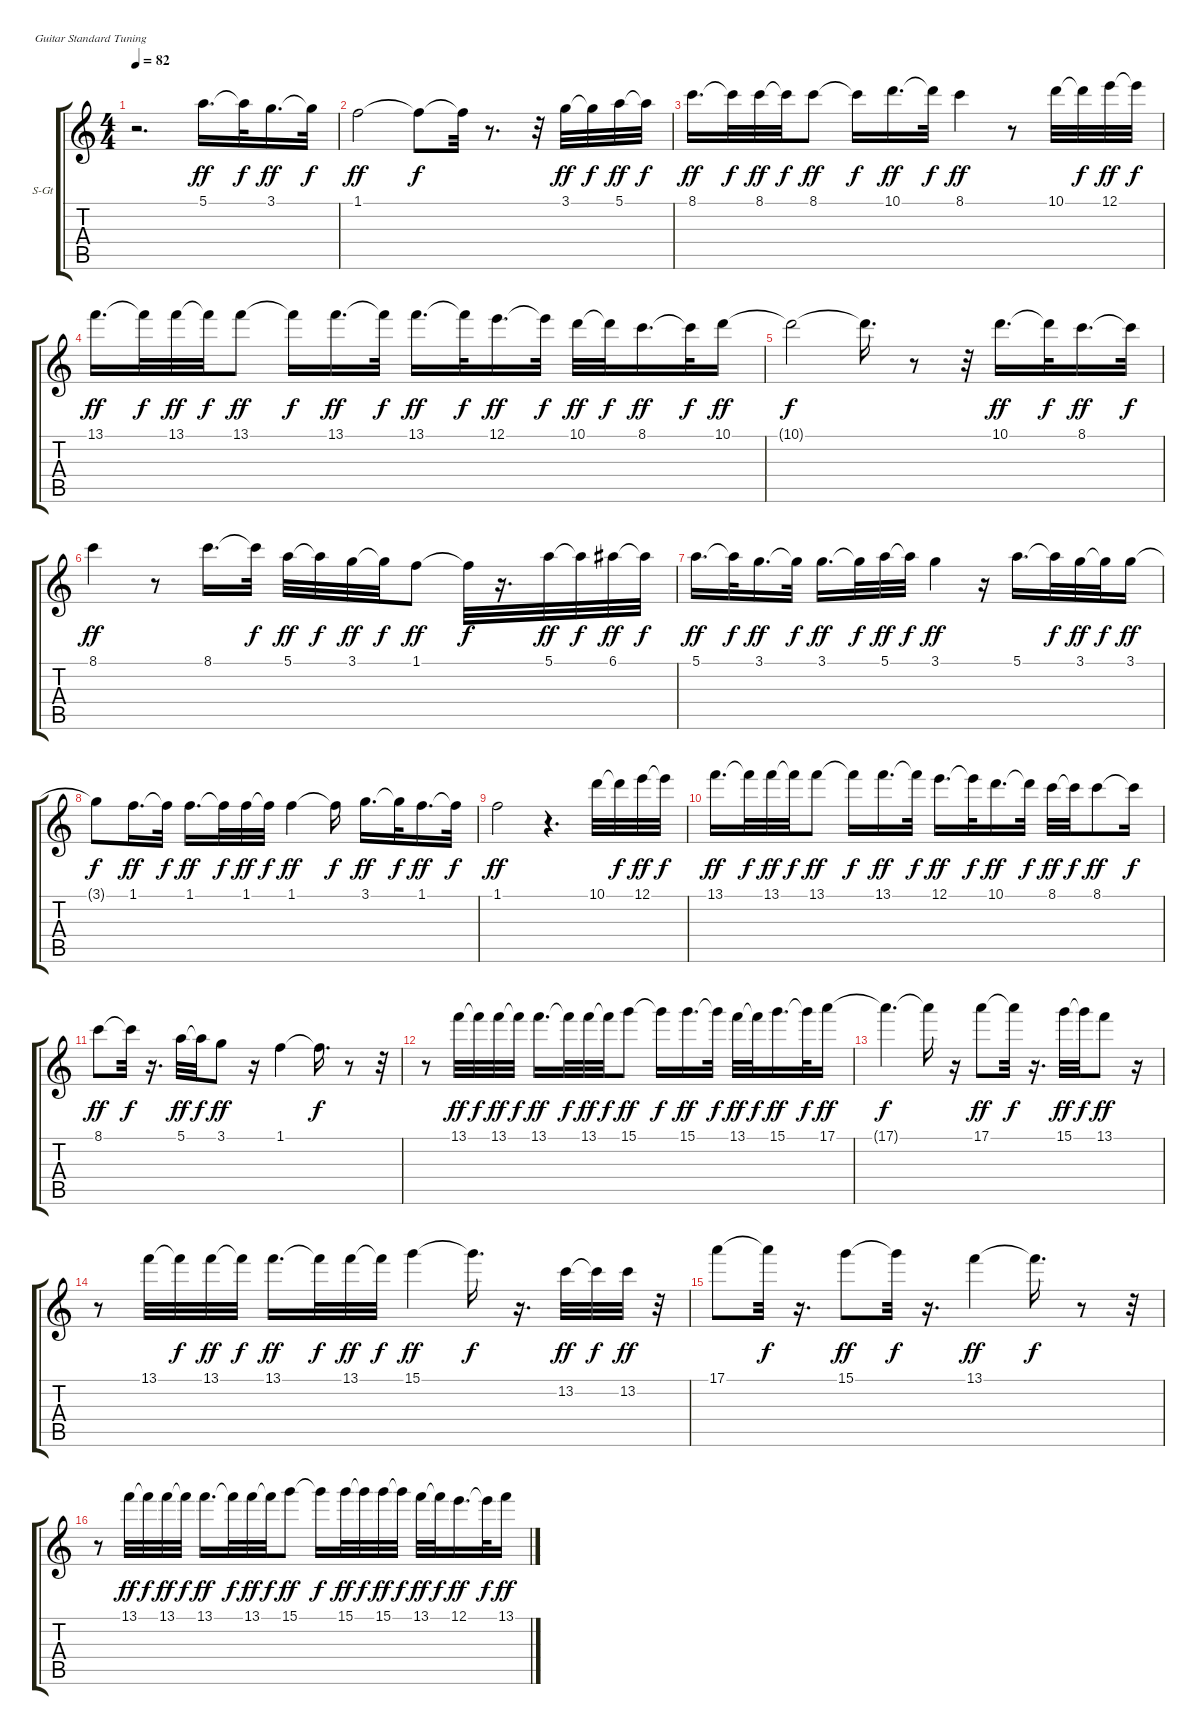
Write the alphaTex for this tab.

\bracketExtendMode groupsimilarinstruments
\firstSystemTrackNameOrientation horizontal
\otherSystemsTrackNameOrientation horizontal
\track ("主弦律1" "S-Gt") {instrument acousticgrandpiano}
\staff {score tabs}
\tuning (E4 B3 G3 D3 A2 E2)
\displaytranspose 12
\ts (4 4)
\tempo 82
\clef g2
\ks c
r.2{d dy f} 5.1.16{d dy ff} 5.1{t}.32{dy f} 3.1.16{d dy ff} 3.1{t}.32{dy f} |
1.1.2{dy ff} 1.1{t}.8{dy f} 1.1{t}.32 r.8{d} r.32 3.1.32{dy ff} 3.1{t}.32{dy f} 5.1.32{dy ff} 5.1{t}.32{dy f} |
8.1.16{d dy ff} 8.1{t}.32{dy f} 8.1.32{dy ff} 8.1{t}.32{dy f} 8.1.8{dy ff} 8.1{t}.16{dy f} 10.1.16{d dy ff} 10.1{t}.32{dy f} 8.1.4{dy ff} r.8 10.1.32 10.1{t}.32{dy f} 12.1.32{dy ff} 12.1{t}.32{dy f} |
13.1.16{d dy ff} 13.1{t}.32{dy f} 13.1.32{dy ff} 13.1{t}.32{dy f} 13.1.8{dy ff} 13.1{t}.16{dy f} 13.1.16{d dy ff} 13.1{t}.32{dy f} 13.1.16{d dy ff} 13.1{t}.32{dy f} 12.1.16{d dy ff} 12.1{t}.32{dy f} 10.1.32{dy ff} 10.1{t}.32{dy f} 8.1.16{d dy ff} 8.1{t}.32{dy f} 10.1.16{dy ff} |
10.1{t}.2{dy f} 10.1{t}.16{d} r.8 r.32 10.1.16{d dy ff} 10.1{t}.32{dy f} 8.1.16{d dy ff} 8.1{t}.32{dy f} |
8.1.4{dy ff} r.8 8.1.16{d} 8.1{t}.32{dy f} 5.1.32{dy ff} 5.1{t}.32{dy f} 3.1.32{dy ff} 3.1{t}.32{dy f} 1.1.8{dy ff} 1.1{t}.32{dy f} r.16{d} 5.1.32{dy ff} 5.1{t}.32{dy f} 6.1.32{dy ff} 6.1{t}.32{dy f} |
5.1.16{d dy ff} 5.1{t}.32{dy f} 3.1.16{d dy ff} 3.1{t}.32{dy f} 3.1.16{d dy ff} 3.1{t}.32{dy f} 5.1.32{dy ff} 5.1{t}.32{dy f} 3.1.4{dy ff} r.16 5.1.16{d} 5.1{t}.32{dy f} 3.1.32{dy ff} 3.1{t}.32{dy f} 3.1.16{dy ff} |
3.1{t}.8{dy f} 1.1.16{d dy ff} 1.1{t}.32{dy f} 1.1.16{d dy ff} 1.1{t}.32{dy f} 1.1.32{dy ff} 1.1{t}.32{dy f} 1.1.4{dy ff} 1.1{t}.16{dy f} 3.1.16{d dy ff} 3.1{t}.32{dy f} 1.1.16{d dy ff} 1.1{t}.32{dy f} |
1.1.2{dy ff} r.4{d} 10.1.32 10.1{t}.32{dy f} 12.1.32{dy ff} 12.1{t}.32{dy f} |
13.1.16{d dy ff} 13.1{t}.32{dy f} 13.1.32{dy ff} 13.1{t}.32{dy f} 13.1.8{dy ff} 13.1{t}.16{dy f} 13.1.16{d dy ff} 13.1{t}.32{dy f} 12.1.16{d dy ff} 12.1{t}.32{dy f} 10.1.16{d dy ff} 10.1{t}.32{dy f} 8.1.32{dy ff} 8.1{t}.32{dy f} 8.1.8{dy ff} 8.1{t}.16{dy f} |
8.1.8{dy ff} 8.1{t}.32{dy f} r.16{d} 5.1.32{dy ff} 5.1{t}.32{dy f} 3.1.8{dy ff} r.16 1.1.4 1.1{t}.16{d dy f} r.8 r.32 |
r.8 13.1.32{dy ff} 13.1{t}.32{dy f} 13.1.32{dy ff} 13.1{t}.32{dy f} 13.1.16{d dy ff} 13.1{t}.32{dy f} 13.1.32{dy ff} 13.1{t}.32{dy f} 15.1.8{dy ff} 15.1{t}.16{dy f} 15.1.16{d dy ff} 15.1{t}.32{dy f} 13.1.32{dy ff} 13.1{t}.32{dy f} 15.1.16{d dy ff} 15.1{t}.32{dy f} 17.1.16{dy ff} |
17.1{t}.4{d dy f} 17.1{t}.16 r.16 17.1.8{dy ff} 17.1{t}.32{dy f} r.16{d} 15.1.32{dy ff} 15.1{t}.32{dy f} 13.1.8{dy ff} r.16 |
r.8 13.1.32 13.1{t}.32{dy f} 13.1.32{dy ff} 13.1{t}.32{dy f} 13.1.16{d dy ff} 13.1{t}.32{dy f} 13.1.32{dy ff} 13.1{t}.32{dy f} 15.1.4{dy ff} 15.1{t}.16{d dy f} r.16{d} 13.2.32{dy ff} 13.2{t}.32{dy f} 13.2.32{dy ff} r.32 |
17.1.8 17.1{t}.32{dy f} r.16{d} 15.1.8{dy ff} 15.1{t}.32{dy f} r.16{d} 13.1.4{dy ff} 13.1{t}.16{d dy f} r.8 r.32 |
r.8 13.1.32{dy ff} 13.1{t}.32{dy f} 13.1.32{dy ff} 13.1{t}.32{dy f} 13.1.16{d dy ff} 13.1{t}.32{dy f} 13.1.32{dy ff} 13.1{t}.32{dy f} 15.1.8{dy ff} 15.1{t}.16{dy f} 15.1.32{dy ff} 15.1{t}.32{dy f} 15.1.32{dy ff} 15.1{t}.32{dy f} 13.1.32{dy ff} 13.1{t}.32{dy f} 12.1.16{d dy ff} 12.1{t}.32{dy f} 13.1.16{dy ff}
